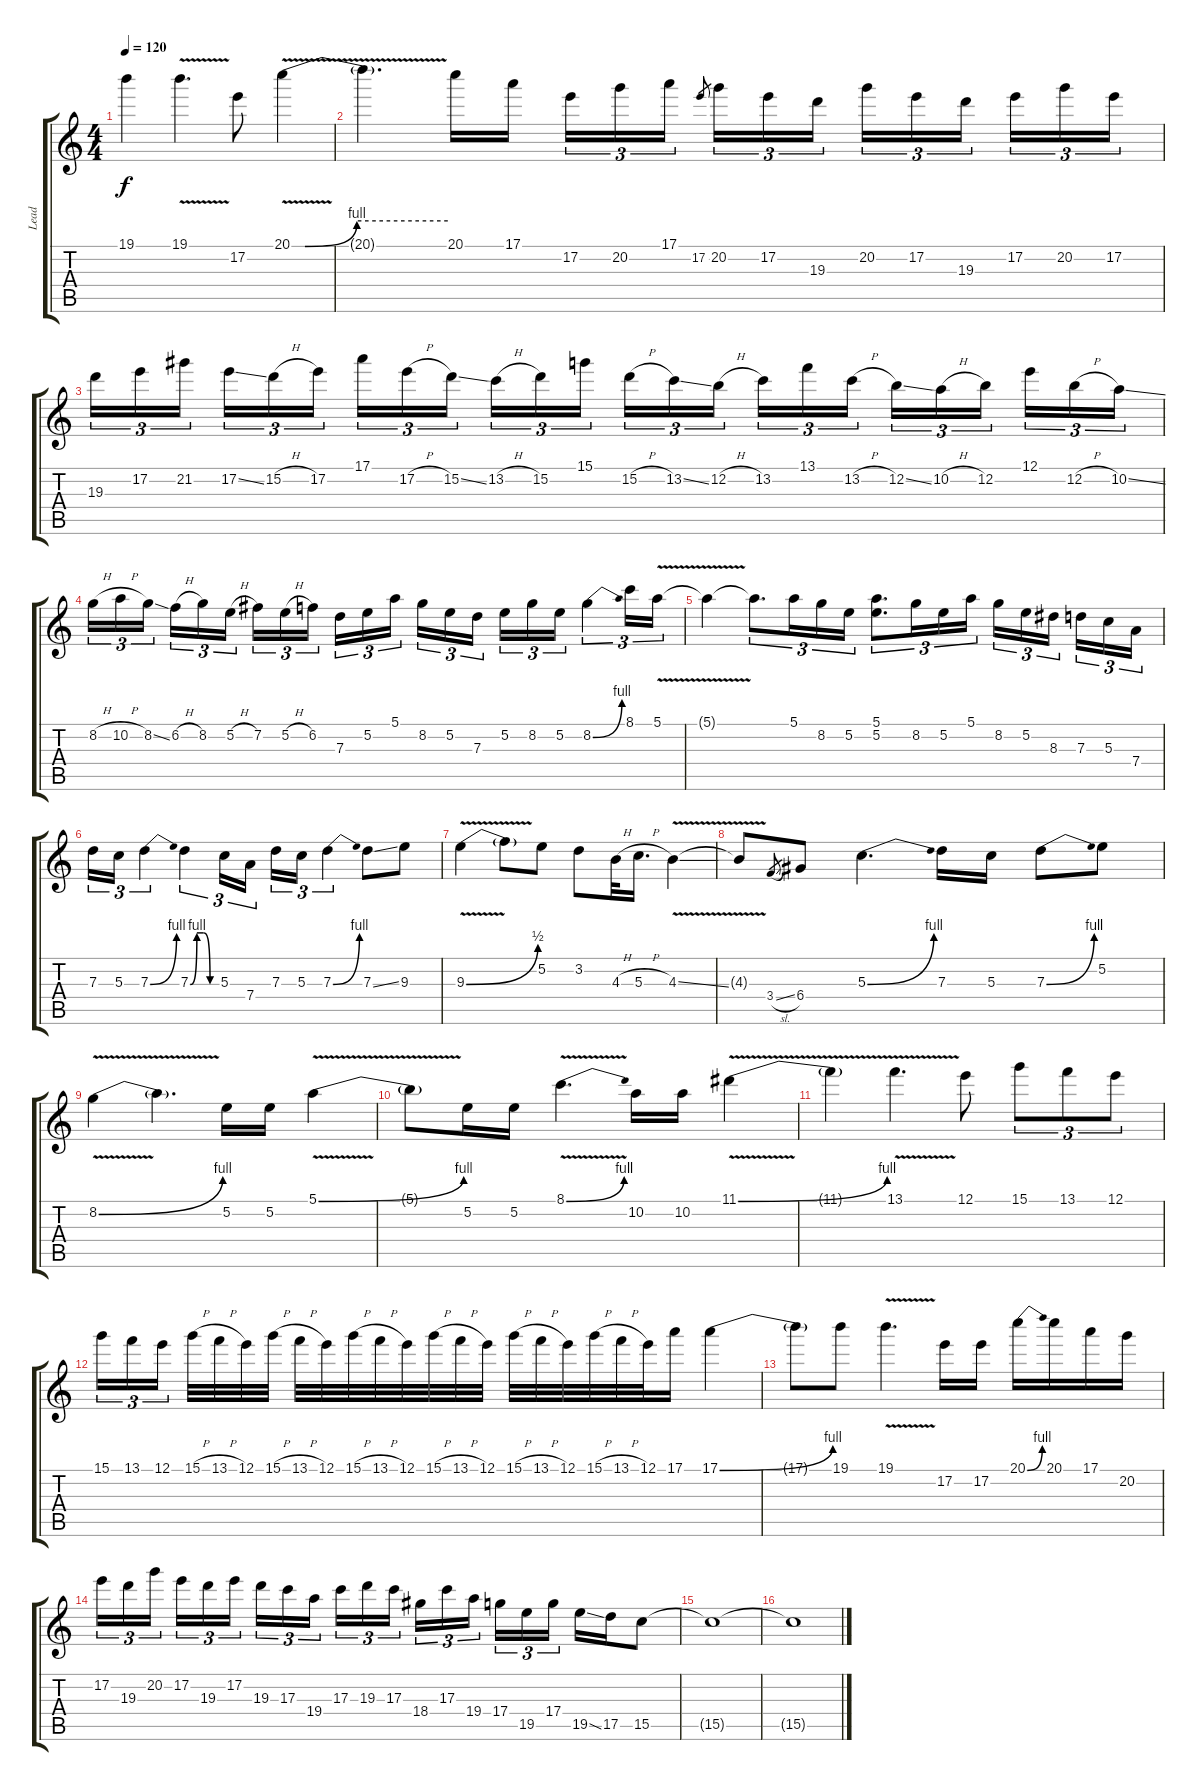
\track ("Lead" "Lead") {instrument overdrivenguitar}
\staff {score tabs}
\tuning (E4 B3 G3 D3 A2 E2) {hide}
\ts (4 4)
\tempo 120
\clef g2
\ks c
19.1{t}.4{dy f} 19.1{v}.4{d} 17.2.8 20.1{be (custom 0 0 5 0 25 4 60 4) v}.4 |
20.1{t}.4{d} 20.1.16 17.1.16 17.2.16{tu (3 2)} 20.2.16{tu (3 2)} 17.1.16{tu (3 2)} 17.2.8{gr} 20.2.16{tu (3 2)} 17.2.16{tu (3 2)} 19.3.16{tu (3 2)} 20.2.16{tu (3 2)} 17.2.16{tu (3 2)} 19.3.16{tu (3 2)} 17.2.16{tu (3 2)} 20.2.16{tu (3 2)} 17.2.16{tu (3 2)} |
19.3.16{tu (3 2)} 17.2.16{tu (3 2)} 21.2.16{tu (3 2)} 17.2{ss}.16{tu (3 2)} 15.2{h}.16{tu (3 2)} 17.2.16{tu (3 2)} 17.1.16{tu (3 2)} 17.2{h}.16{tu (3 2)} 15.2{ss}.16{tu (3 2)} 13.2{h}.16{tu (3 2)} 15.2.16{tu (3 2)} 15.1.16{tu (3 2)} 15.2{h}.16{tu (3 2)} 13.2{ss}.16{tu (3 2)} 12.2{h}.16{tu (3 2)} 13.2.16{tu (3 2)} 13.1.16{tu (3 2)} 13.2{h}.16{tu (3 2)} 12.2{ss}.16{tu (3 2)} 10.2{h}.16{tu (3 2)} 12.2.16{tu (3 2)} 12.1.16{tu (3 2)} 12.2{h}.16{tu (3 2)} 10.2{ss}.16{tu (3 2)} |
8.2{h}.16{tu (3 2)} 10.2{h}.16{tu (3 2)} 8.2{ss}.16{tu (3 2)} 6.2{h}.16{tu (3 2)} 8.2.16{tu (3 2)} 5.2{h}.16{tu (3 2)} 7.2.16{tu (3 2)} 5.2{h}.16{tu (3 2)} 6.2.16{tu (3 2)} 7.3.16{tu (3 2)} 5.2.16{tu (3 2)} 5.1.16{tu (3 2)} 8.2.16{tu (3 2)} 5.2.16{tu (3 2)} 7.3.16{tu (3 2)} 5.2.16{tu (3 2)} 8.2.16{tu (3 2)} 5.2.16{tu (3 2)} 8.2{be (bend 0 0 60 4)}.4{tu (3 2)} 8.1.16{tu (3 2)} 5.1{v}.16{tu (3 2)} |
5.1{t}.4 5.1{t}.8{d tu (3 2)} 5.1.16{tu (3 2)} 8.2.16{tu (3 2)} 5.2.16{tu (3 2)} (5.1 5.2).8{d tu (3 2)} 8.2.16{tu (3 2)} 5.2.16{tu (3 2)} 5.1.16{tu (3 2)} 8.2.16{tu (3 2)} 5.2.16{tu (3 2)} 8.3.16{tu (3 2)} 7.3.16{tu (3 2)} 5.3.16{tu (3 2)} 7.4.16{tu (3 2)} |
7.3.16{tu (3 2)} 5.3.16{tu (3 2)} 7.3{be (bend 0 0 60 4)}.4{tu (3 2)} 7.3{be (custom 0 0 15 4 30 4 45 0 60 0)}.4{tu (3 2)} 5.3.16{tu (3 2)} 7.4.16{tu (3 2)} 7.3.16{tu (3 2)} 5.3.16{tu (3 2)} 7.3{be (bend 0 0 60 4)}.4{tu (3 2)} 7.3{ss}.8 9.3.8 |
9.3{be (bend 0 0 60 2) v}.4 9.3{t}.8 5.2.8 3.2.8 4.3{h}.32 5.3{h}.16{d} 4.3{v ss}.4 |
4.3{t}.8 3.4{sl}.8{gr} 6.4.8 5.3{be (bend 0 0 60 4)}.4{d} 7.3.16 5.3.16 7.3{be (bend 0 0 60 4)}.8 5.2.8 |
8.2{be (bend 0 0 60 4) v}.4 8.2{t}.4{d} 5.2.16 5.2.16 5.1{be (bend 0 0 60 4) v}.4 |
5.1{t}.8 5.2.16 5.2.16 8.1{be (bend 0 0 60 4) v}.4{d} 10.2.16 10.2.16 11.1{be (bend 0 0 60 4) v}.4 |
11.1{t}.4 13.1{v}.4{d} 12.1.8 15.1.8{tu (3 2)} 13.1.8{tu (3 2)} 12.1.8{tu (3 2)} |
15.1.16{tu (3 2)} 13.1.16{tu (3 2)} 12.1.16{tu (3 2)} 15.1{h}.32 13.1{h}.32 12.1.32 15.1{h}.32 13.1{h}.32 12.1.32 15.1{h}.32 13.1{h}.32 12.1.32 15.1{h}.32 13.1{h}.32 12.1.32 15.1{h}.32 13.1{h}.32 12.1.32 15.1{h}.32 13.1{h}.32 12.1.32 17.1.16 17.1{be (bend 0 0 60 4)}.4 |
17.1{t}.8 19.1.8 19.1{v}.4{d} 17.2.16 17.2.16 20.1{be (bend 0 0 60 4)}.16 20.1.16 17.1.16 20.2.16 |
17.2.16{tu (3 2)} 19.3.16{tu (3 2)} 20.2.16{tu (3 2)} 17.2.16{tu (3 2)} 19.3.16{tu (3 2)} 17.2.16{tu (3 2)} 19.3.16{tu (3 2)} 17.3.16{tu (3 2)} 19.4.16{tu (3 2)} 17.3.16{tu (3 2)} 19.3.16{tu (3 2)} 17.3.16{tu (3 2)} 18.4.16{tu (3 2)} 17.3.16{tu (3 2)} 19.4.16{tu (3 2)} 17.4.16{tu (3 2)} 19.5.16{tu (3 2)} 17.4.16{tu (3 2)} 19.5{ss}.16 17.5.16 15.5.8 |
15.5{t}.1 |
15.5{t}.1
